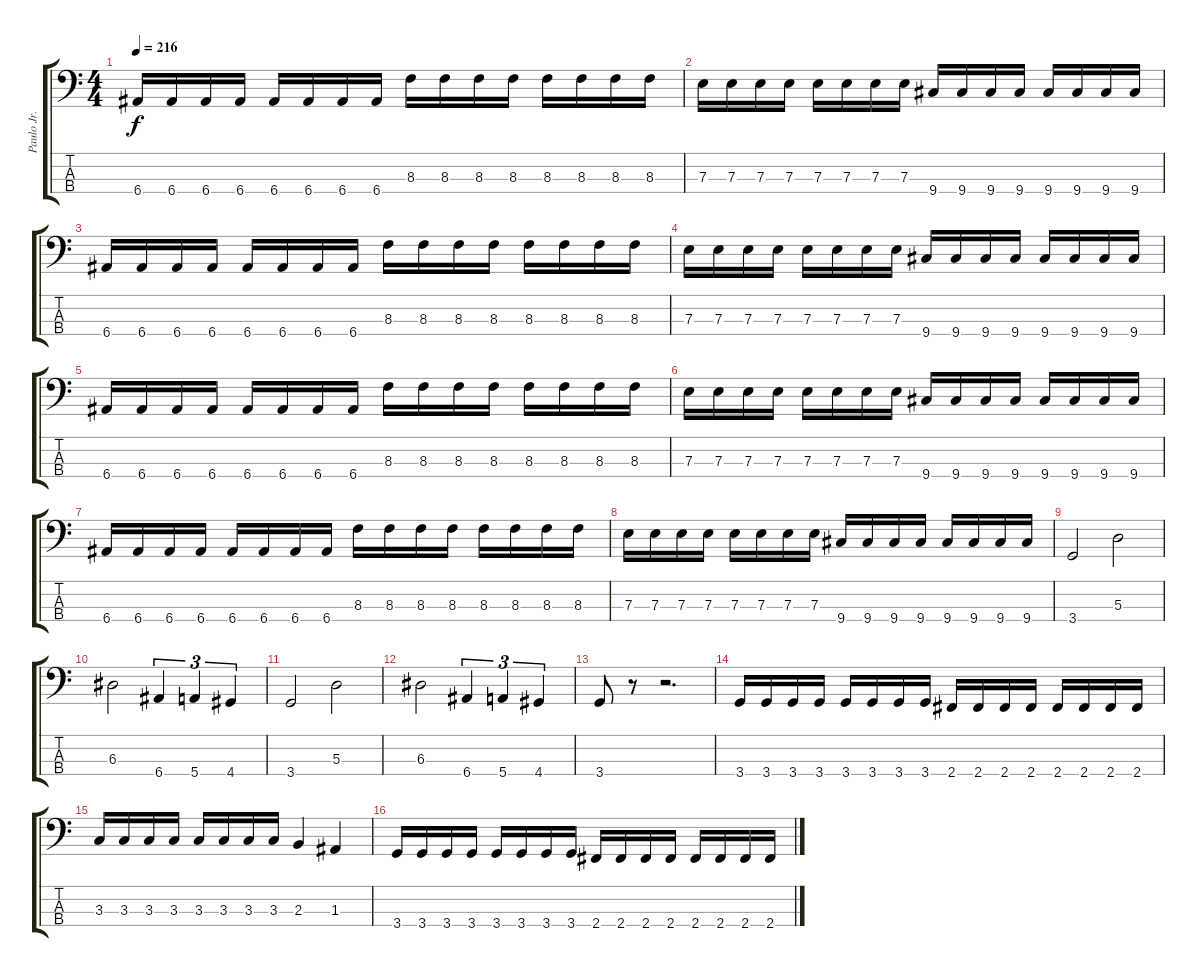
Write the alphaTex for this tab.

\track ("Paulo Jr." "Paulo Jr.") {instrument electricbasspick}
\staff {score tabs}
\tuning (G2 D2 A1 E1) {hide}
\ts (4 4)
\tempo 216
\clef f4
\ks c
6.4.16{dy f} 6.4.16 6.4.16 6.4.16 6.4.16 6.4.16 6.4.16 6.4.16 8.3.16 8.3.16 8.3.16 8.3.16 8.3.16 8.3.16 8.3.16 8.3.16 |
7.3.16 7.3.16 7.3.16 7.3.16 7.3.16 7.3.16 7.3.16 7.3.16 9.4.16 9.4.16 9.4.16 9.4.16 9.4.16 9.4.16 9.4.16 9.4.16 |
6.4.16 6.4.16 6.4.16 6.4.16 6.4.16 6.4.16 6.4.16 6.4.16 8.3.16 8.3.16 8.3.16 8.3.16 8.3.16 8.3.16 8.3.16 8.3.16 |
7.3.16 7.3.16 7.3.16 7.3.16 7.3.16 7.3.16 7.3.16 7.3.16 9.4.16 9.4.16 9.4.16 9.4.16 9.4.16 9.4.16 9.4.16 9.4.16 |
6.4.16 6.4.16 6.4.16 6.4.16 6.4.16 6.4.16 6.4.16 6.4.16 8.3.16 8.3.16 8.3.16 8.3.16 8.3.16 8.3.16 8.3.16 8.3.16 |
7.3.16 7.3.16 7.3.16 7.3.16 7.3.16 7.3.16 7.3.16 7.3.16 9.4.16 9.4.16 9.4.16 9.4.16 9.4.16 9.4.16 9.4.16 9.4.16 |
6.4.16 6.4.16 6.4.16 6.4.16 6.4.16 6.4.16 6.4.16 6.4.16 8.3.16 8.3.16 8.3.16 8.3.16 8.3.16 8.3.16 8.3.16 8.3.16 |
7.3.16 7.3.16 7.3.16 7.3.16 7.3.16 7.3.16 7.3.16 7.3.16 9.4.16 9.4.16 9.4.16 9.4.16 9.4.16 9.4.16 9.4.16 9.4.16 |
3.4.2 5.3.2 |
6.3.2 6.4.4{tu (3 2)} 5.4.4{tu (3 2)} 4.4.4{tu (3 2)} |
3.4.2 5.3.2 |
6.3.2 6.4.4{tu (3 2)} 5.4.4{tu (3 2)} 4.4.4{tu (3 2)} |
3.4.8 r.8 r.2{d} |
3.4.16 3.4.16 3.4.16 3.4.16 3.4.16 3.4.16 3.4.16 3.4.16 2.4.16 2.4.16 2.4.16 2.4.16 2.4.16 2.4.16 2.4.16 2.4.16 |
3.3.16 3.3.16 3.3.16 3.3.16 3.3.16 3.3.16 3.3.16 3.3.16 2.3.4 1.3.4 |
3.4.16 3.4.16 3.4.16 3.4.16 3.4.16 3.4.16 3.4.16 3.4.16 2.4.16 2.4.16 2.4.16 2.4.16 2.4.16 2.4.16 2.4.16 2.4.16
